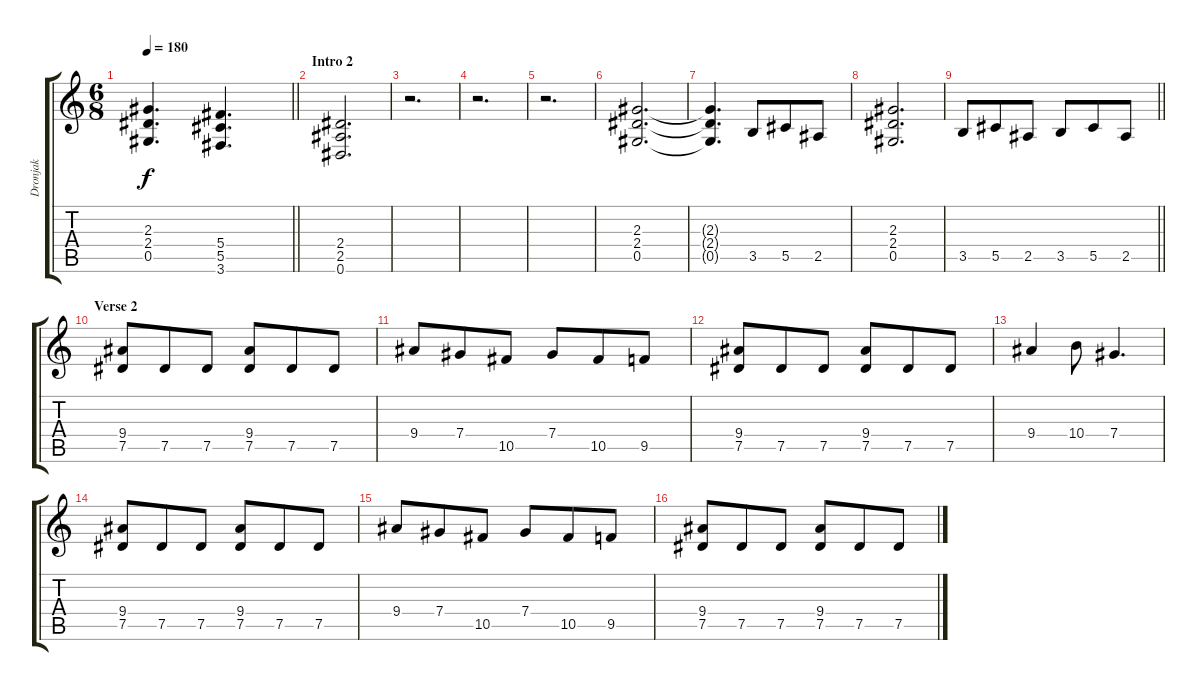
\track ("Dronjak" "Dronjak") {instrument overdrivenguitar}
\staff {score tabs}
\tuning (Eb4 Bb3 Gb3 Db3 Ab2 Eb2) {hide}
\ts (6 8)
\tempo 180
\clef g2
\barLineRight lightlight
\ks c
(2.3 2.4 0.5).4{d dy f} (5.4 5.5 3.6).4{d} |
\section ("" "Intro 2")
(2.4 2.5 0.6).2{d} |
r.2{d} |
r.2{d} |
r.2{d} |
(2.3 2.4 0.5).2{d} |
(2.3{t} 2.4{t} 0.5{t}).4{d} 3.5.8 5.5.8 2.5.8 |
(2.3 2.4 0.5).2{d} |
\barLineRight lightlight
3.5.8 5.5.8 2.5.8 3.5.8 5.5.8 2.5.8 |
\section ("" "Verse 2")
(9.4 7.5).8 7.5.8 7.5.8 (9.4 7.5).8 7.5.8 7.5.8 |
9.4.8 7.4.8 10.5.8 7.4.8 10.5.8 9.5.8 |
(9.4 7.5).8 7.5.8 7.5.8 (9.4 7.5).8 7.5.8 7.5.8 |
9.4.4 10.4.8 7.4.4{d} |
(9.4 7.5).8 7.5.8 7.5.8 (9.4 7.5).8 7.5.8 7.5.8 |
9.4.8 7.4.8 10.5.8 7.4.8 10.5.8 9.5.8 |
(9.4 7.5).8 7.5.8 7.5.8 (9.4 7.5).8 7.5.8 7.5.8
